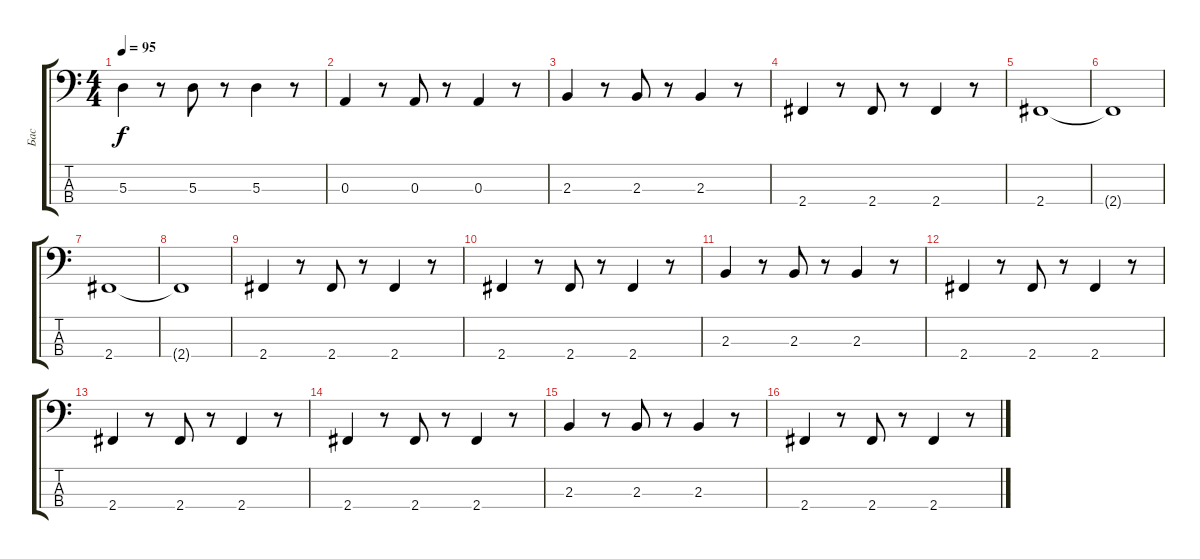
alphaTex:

\track ("Бас" "Бас") {instrument electricbassfinger}
\staff {score tabs}
\tuning (G2 D2 A1 E1) {hide}
\ts (4 4)
\tempo 95
\clef f4
\ks c
5.3.4{dy f} r.8 5.3.8 r.8 5.3.4 r.8 |
0.3.4 r.8 0.3.8 r.8 0.3.4 r.8 |
2.3.4 r.8 2.3.8 r.8 2.3.4 r.8 |
2.4.4 r.8 2.4.8 r.8 2.4.4 r.8 |
2.4.1 |
2.4{t}.1 |
2.4.1 |
2.4{t}.1 |
2.4.4 r.8 2.4.8 r.8 2.4.4 r.8 |
2.4.4 r.8 2.4.8 r.8 2.4.4 r.8 |
2.3.4 r.8 2.3.8 r.8 2.3.4 r.8 |
2.4.4 r.8 2.4.8 r.8 2.4.4 r.8 |
2.4.4 r.8 2.4.8 r.8 2.4.4 r.8 |
2.4.4 r.8 2.4.8 r.8 2.4.4 r.8 |
2.3.4 r.8 2.3.8 r.8 2.3.4 r.8 |
2.4.4 r.8 2.4.8 r.8 2.4.4 r.8
